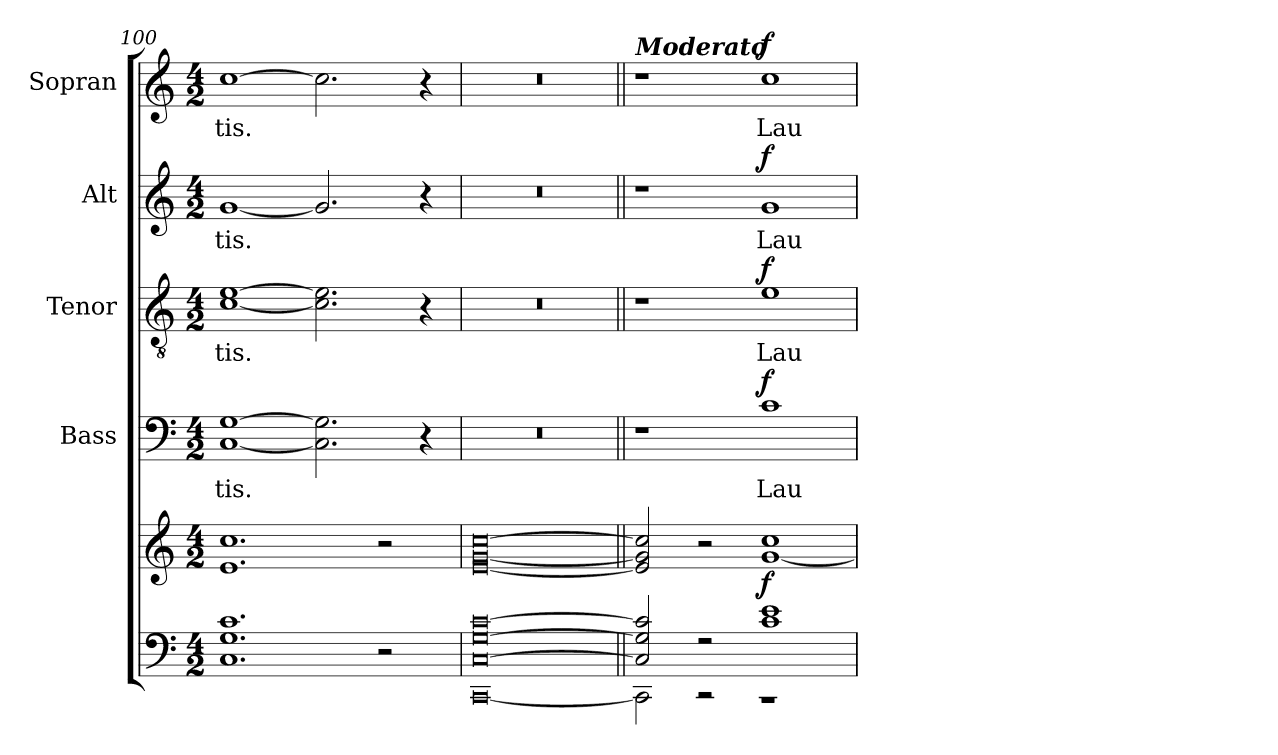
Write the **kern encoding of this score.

**kern	**kern	**dynam	**kern	**text	**dynam	**kern	**text	**dynam	**kern	**text	**dynam	**kern	**text	**dynam
*part5	*part5	*part5	*part4	*part4	*part4	*part3	*part3	*part3	*part2	*part2	*part2	*part1	*part1	*part1
*staff6	*staff5	*staff5/6	*staff4	*staff4	*staff4	*staff3	*staff3	*staff3	*staff2	*staff2	*staff2	*staff1	*staff1	*staff1
*	*	*	*I"Bass	*	*	*I"Tenor	*	*	*I"Alt	*	*	*I"Sopran	*	*
*	*	*	*I'B.	*	*	*I'T.	*	*	*I'A.	*	*	*I'S.	*	*
*clefF4	*clefG2	*	*clefF4	*	*	*clefGv2	*	*	*clefG2	*	*	*clefG2	*	*
*k[]	*k[]	*	*k[]	*	*	*k[]	*	*	*k[]	*	*	*k[]	*	*
*C:	*C:	*	*C:	*	*	*C:	*	*	*C:	*	*	*C:	*	*
*M4/2	*M4/2	*	*M4/2	*	*	*M4/2	*	*	*M4/2	*	*	*M4/2	*	*
=100	=100	=100	=100	=100	=100	=100	=100	=100	=100	=100	=100	=100	=100	=100
!	!	!	!	!LO:LY:b	!	!	!LO:LY:b	!	!	!LO:LY:b	!	!	!LO:LY:b	!
1.C 1.G 1.c	1.e 1.cc	.	[1C [1G	-tis.	.	[1c [1e	-tis.	.	[1g	-tis.	.	[1cc	-tis.	.
.	.	.	2.C\] 2.G\]	.	.	2.c\] 2.e\]	.	.	2.g/]	.	.	2.cc\]	.	.
2r	2r	.	.	.	.	.	.	.	.	.	.	.	.	.
.	.	.	4r	.	.	4r	.	.	4r	.	.	4r	.	.
=101	=101	=101	=101	=101	=101	=101	=101	=101	=101	=101	=101	=101	=101	=101
*^	*	*	*	*	*	*	*	*	*	*	*	*	*	*
[>0C [>0G [>0c	[<0CC	[0e [0g [0cc	.	0r	.	.	0r	.	.	0r	.	.	0r	.	.
=102||	=102||	=102||	=102||	=102||	=102||	=102||	=102||	=102||	=102||	=102||	=102||	=102||	=102||	=102||	=102||
!	!	!	!	!	!	!	!	!	!	!	!	!	!LO:TX:a:Bi:t=Moderato	!	!
2C/] 2G/] 2c/]	2CC\]	2e/] 2g/] 2cc/]	.	1r	.	.	1r	.	.	1r	.	.	1r	.	.
2r	2r	2r	.	.	.	.	.	.	.	.	.	.	.	.	.
!	!	!	!LO:DY:b	!	!LO:LY:b	!LO:DY:a	!	!LO:LY:b	!LO:DY:a	!	!LO:LY:b	!LO:DY:a	!	!LO:LY:b	!LO:DY:a
1c 1e	1r	[1g 1cc	f	1c	Lau-	f	1e	Lau-	f	1g	Lau-	f	1cc	Lau-	f
*v	*v	*	*	*	*	*	*	*	*	*	*	*	*	*	*
=	=	=	=	=	=	=	=	=	=	=	=	=	=	=
*-	*-	*-	*-	*-	*-	*-	*-	*-	*-	*-	*-	*-	*-	*-
